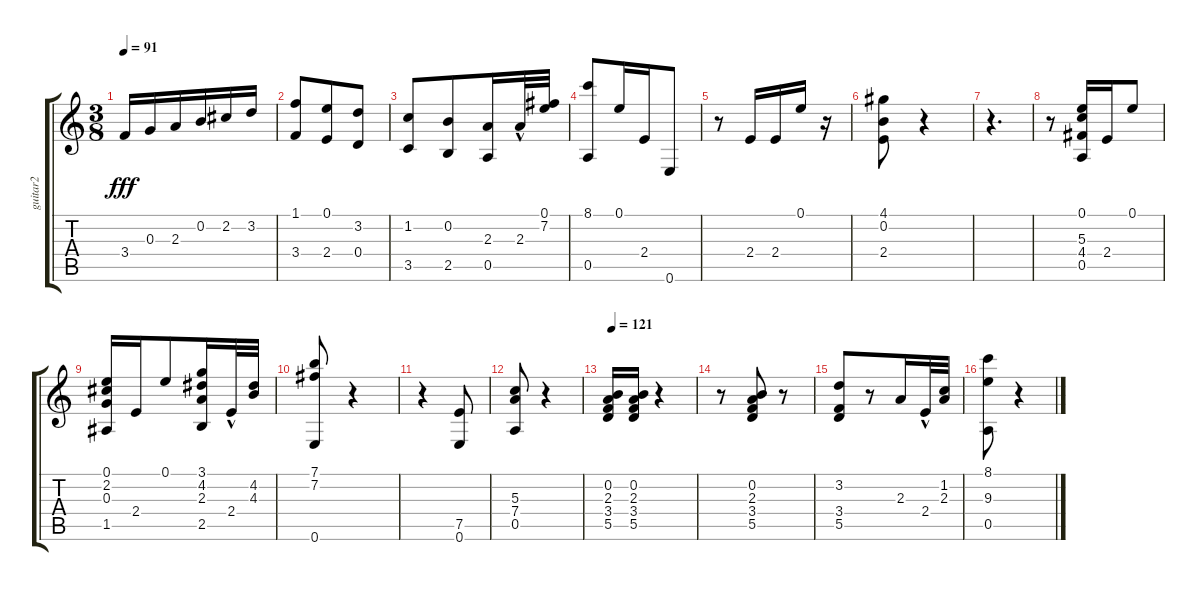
\track ("guitar2" "guitar2") {instrument acousticguitarnylon}
\staff {score tabs}
\tuning (E4 B3 G3 D3 A2 E2) {hide}
\ts (3 8)
\tempo 91
\clef g2
\ks c
3.4.16{dy fff} 0.3.16 2.3.16 0.2.16 2.2.16 3.2.16 |
(1.1 3.4).8 (0.1 2.4).8 (3.2 0.4).8 |
(1.2 3.5).8 (0.2 2.5).8 (2.3 0.5).16 2.3{hac}.32 (0.1 7.2).32 |
(8.1 0.5).8 0.1.16 2.4.16 0.6.8 |
r.8 2.4.16 2.4.16 0.1.16 r.16 |
(4.1 0.2 2.4).8 r.4 |
r.4{d} |
r.8 (0.1 5.3 4.4 0.5).16 2.4.16 0.1.8 |
(0.1 2.2 0.3 1.5).16 2.4.16 0.1.8 (3.1 4.2 2.3 2.5).16 2.4{hac}.32 (4.2 4.3).32 |
(7.1 7.2 0.6).8 r.4 |
r.4 (7.5 0.6).8 |
(5.3 7.4 0.5).8 r.4 |
\tempo 121
(0.2 2.3 3.4 5.5).16 (0.2 2.3 3.4 5.5).16 r.4 |
r.8 (0.2 2.3 3.4 5.5).8 r.8 |
(3.2 3.4 5.5).8 r.8 2.3.16 2.4{hac}.32 (1.2 2.3).32 |
(8.1 9.3 0.5).8 r.4
